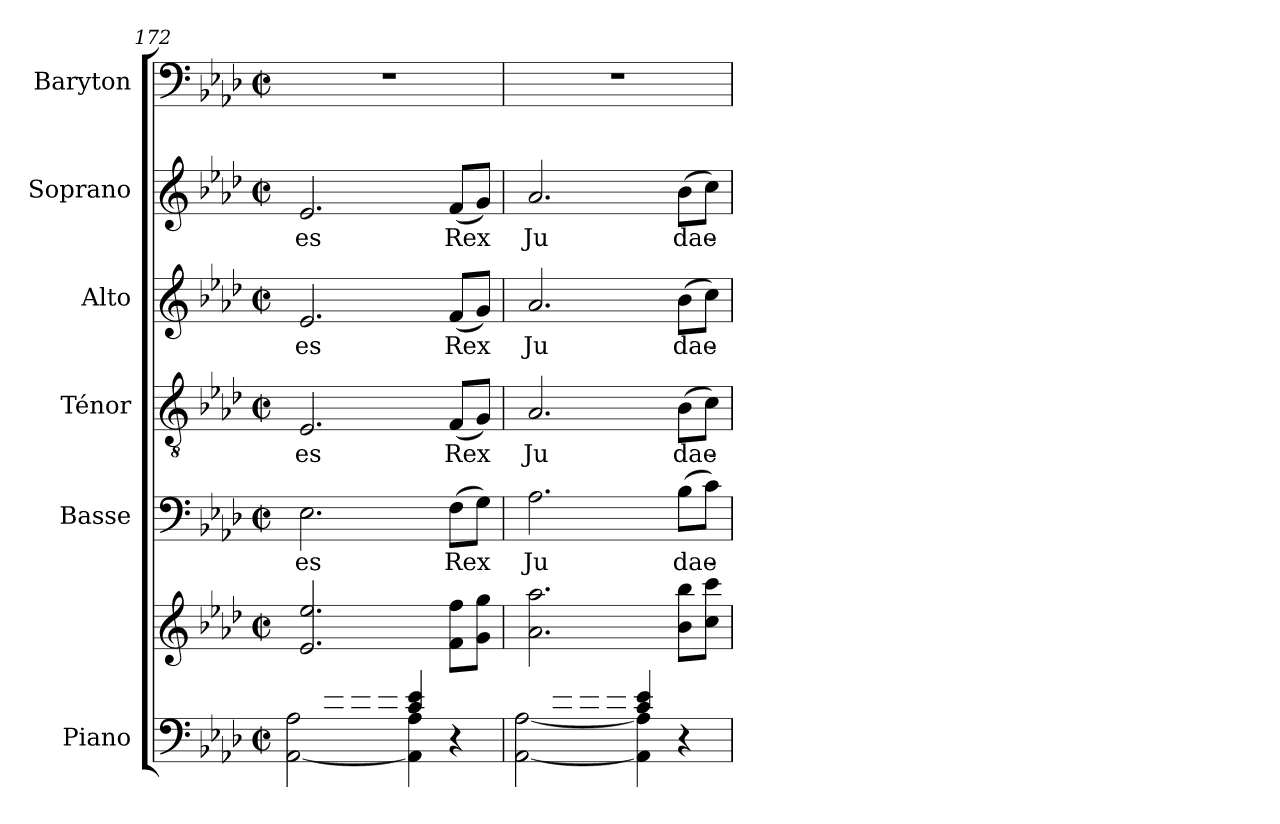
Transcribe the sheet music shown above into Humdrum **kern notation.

**kern	**kern	**kern	**text	**kern	**text	**kern	**text	**kern	**text	**kern
*part6	*part6	*part5	*part5	*part4	*part4	*part3	*part3	*part2	*part2	*part1
*staff7	*staff6	*staff5	*staff5	*staff4	*staff4	*staff3	*staff3	*staff2	*staff2	*staff1
*I"Piano	*	*I"Basse	*	*I"Ténor	*	*I"Alto	*	*I"Soprano	*	*I"Baryton
*I'Pno.	*	*I'B.	*	*I'T.	*	*I'Alt.	*	*I'So.	*	*I'Bar.
*clefF4	*clefG2	*clefF4	*	*clefGv2	*	*clefG2	*	*clefG2	*	*clefF4
*k[b-e-a-d-]	*k[b-e-a-d-]	*k[b-e-a-d-]	*	*k[b-e-a-d-]	*	*k[b-e-a-d-]	*	*k[b-e-a-d-]	*	*k[b-e-a-d-]
*M4/4	*M4/4	*M4/4	*	*M4/4	*	*M4/4	*	*M4/4	*	*M4/4
*met(c|)	*met(c|)	*met(c|)	*	*met(c|)	*	*met(c|)	*	*met(c|)	*	*met(c|)
=172	=172	=172	=172	=172	=172	=172	=172	=172	=172	=172
*^	*	*	*	*	*	*	*	*	*	*
!	!	!	!	!LO:LY:b	!	!LO:LY:b	!	!LO:LY:b	!	!LO:LY:b	!
8A-/Lyy	[2AA-\ 2A-\	2.e-/ 2.ee-/	2.E-\	es	2.E-/	es	2.e-/	es	2.e-/	es	1r
8c/ 8e-/	.	.	.	.	.	.	.	.	.	.	.
8c/ 8e-/	.	.	.	.	.	.	.	.	.	.	.
8c/ 8e-/J	.	.	.	.	.	.	.	.	.	.	.
4c/ 4e-/	4AA-\] 4A-\	.	.	.	.	.	.	.	.	.	.
!	!	!	!	!LO:LY:b	!	!LO:LY:b	!	!LO:LY:b	!	!LO:LY:b	!
4r	4ryy	8f\ 8ff\L	(8F\L	Rex	(8F/L	Rex	(8f/L	Rex	(8f/L	Rex	.
.	.	8g\ 8gg\J	8G\J)	.	8G/J)	.	8g/J)	.	8g/J)	.	.
!!LO:LB:g=z
=173	=173	=173	=173	=173	=173	=173	=173	=173	=173	=173	=173
!	!	!	!	!LO:LY:b	!	!LO:LY:b	!	!LO:LY:b	!	!LO:LY:b	!
8A-/Lyy	[2AA-\ [2A-\	2.a-\ 2.aa-\	2.A-\	Ju	2.A-/	Ju	2.a-/	Ju	2.a-/	Ju	1r
8c/ 8e-/	.	.	.	.	.	.	.	.	.	.	.
8c/ 8e-/	.	.	.	.	.	.	.	.	.	.	.
8c/ 8e-/J	.	.	.	.	.	.	.	.	.	.	.
4c/ 4e-/	4AA-\] 4A-\]	.	.	.	.	.	.	.	.	.	.
!	!	!	!	!LO:LY:b	!	!LO:LY:b	!	!LO:LY:b	!	!LO:LY:b	!
4r	4ryy	8b-\ 8bb-\L	(8B-\L	dae-	(8B-\L	dae-	(8b-\L	dae-	(8b-\L	dae-	.
.	.	8cc\ 8ccc\J	8c\J)	.	8c\J)	.	8cc\J)	.	8cc\J)	.	.
*v	*v	*	*	*	*	*	*	*	*	*	*
=	=	=	=	=	=	=	=	=	=	=
*-	*-	*-	*-	*-	*-	*-	*-	*-	*-	*-
